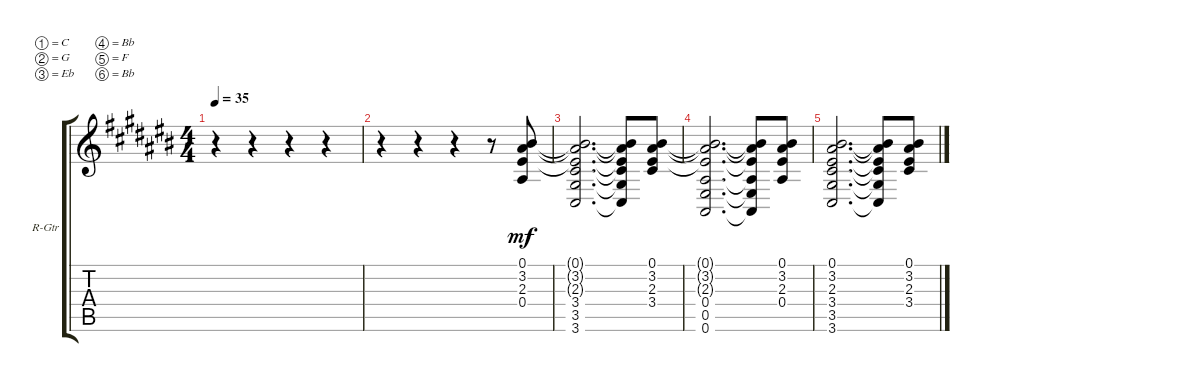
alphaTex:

\defaultSystemsLayout 4
\bracketExtendMode groupsimilarinstruments
\firstSystemTrackNameOrientation horizontal
\otherSystemsTrackNameOrientation horizontal
\track ("Rhythm Guitar" "R-Gtr") {instrument distortionguitar}
\staff {score tabs}
\tuning (C4 G3 Eb3 Bb2 F2 Bb1)
\ts (4 4)
\tempo 35
\clef g2
\ks a#minor
r.4{dy mf instrument distortionguitar} r.4 r.4 r.4 |
r.4 r.4 r.4 r.8 (0.1 3.2 2.3 0.4).8 |
(3.6 3.5 3.4 2.3{t} 3.2{t} 0.1{t}).2{d} (0.1{t} 3.2{t} 2.3{t} 3.4{t} 3.5{t} 3.6{t}).8 (3.4 2.3 3.2 0.1).8 |
(0.6 0.5 0.4 2.3{t} 3.2{t} 0.1{t}).2{d} (0.6{t} 0.5{t} 0.4{t} 2.3{t} 3.2{t} 0.1{t}).8 (0.1 3.2 2.3 0.4).8 |
(3.6 3.5 3.4 2.3 3.2 0.1).2{d} (3.6{t} 3.5{t} 3.4{t} 2.3{t} 3.2{t} 0.1{t}).8 (0.1 3.2 2.3 3.4).8
